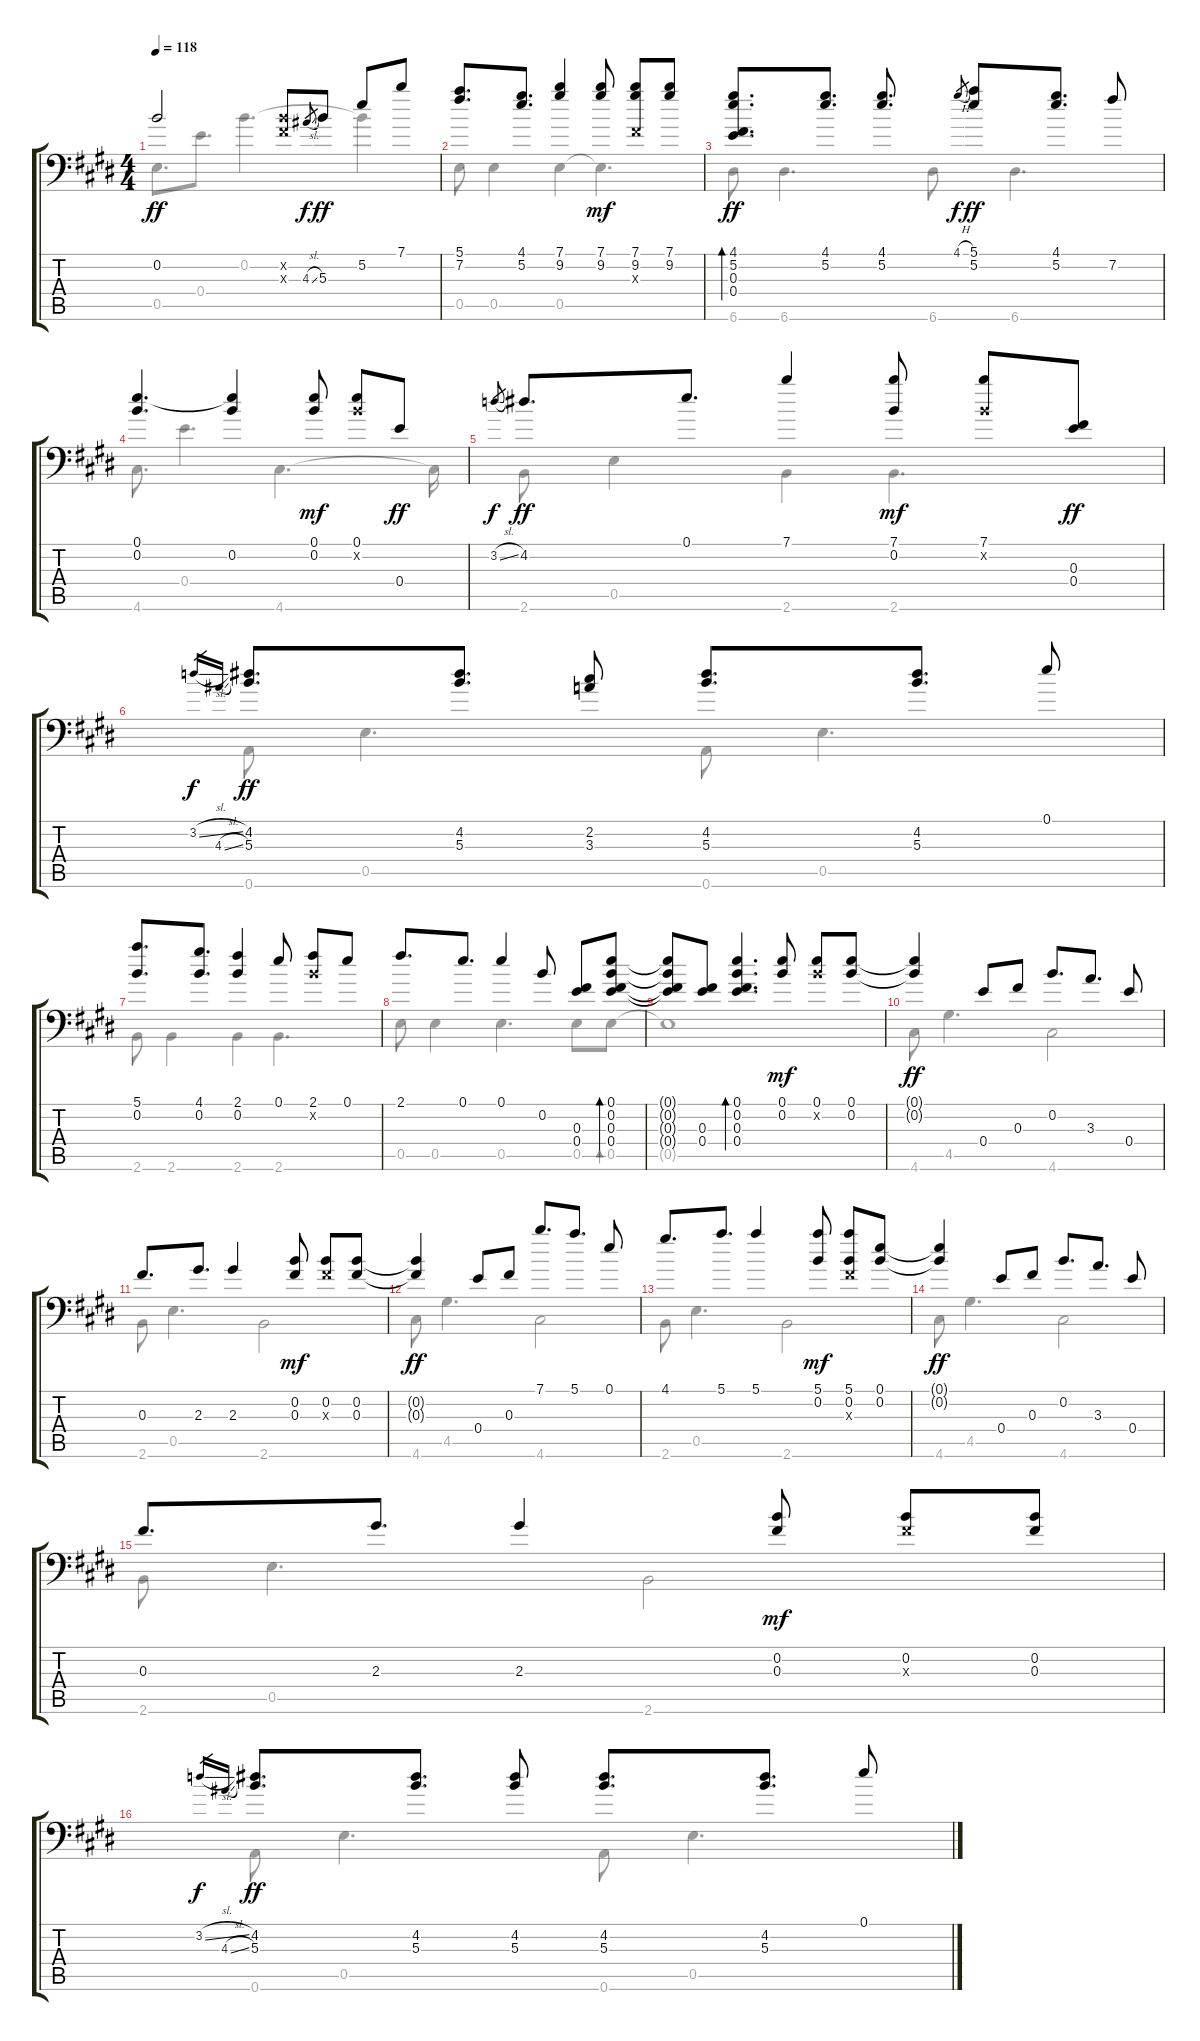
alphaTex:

\track "" {instrument acousticguitarsteel}
\staff {score tabs}
\tuning (E4 B3 Gb3 E3 E2 A1) {hide}
\voice
\ts (4 4)
\tempo 118
\clef f4
\ks e
0.2{t}.2{dy ff} (0.2{x} 0.3{x}).8 4.3{sl}.8{gr dy f} 5.3.8{dy ff} 5.2.8 7.1.8 |
(5.1 7.2).8{d} (4.1 5.2).8{d} (7.1 9.2).4 (7.1 9.2).8{dy mf} (7.1 9.2 0.3{x}).8 (7.1 9.2).8 |
(4.1 5.2 0.3 0.4).8{d bd 480 dy ff} (4.1 5.2).8{d} (4.1 5.2).8{d} 4.1{h}.8{gr dy f} (5.1 5.2).8{dy ff} (4.1 5.2).8{d} 7.2.8 |
(0.1 0.2).4{d} (0.1{t} 0.2).4 (0.1 0.2).8{dy mf} (0.1 0.2{x}).8 0.4.8{dy ff} |
3.2{sl}.8{gr dy f} 4.2.8{d dy ff} 0.1.8{d} 7.1.4 (7.1 0.2).8{dy mf} (7.1 0.2{x}).8 (0.3 0.4).8{dy ff} |
3.2{sl}.16{gr dy f} 4.3{sl}.16{gr} (4.2 5.3).8{d dy ff} (4.2 5.3).8{d} (2.2 3.3).8 (4.2 5.3).8{d} (4.2 5.3).8{d} 0.1.8 |
(5.1 0.2).8{d} (4.1 0.2).8{d} (2.1 0.2).4 0.1.8 (2.1 0.2{x}).8 0.1.8 |
2.1.8{d} 0.1.8{d} 0.1.4 0.2.8 (0.3 0.4).8 (0.1 0.2 0.3 0.4).8{bd 60} |
(0.1{t} 0.2{t} 0.3{t} 0.4{t}).8 (0.3 0.4).8 (0.1 0.2 0.3 0.4).4{d bd 60} (0.1 0.2).8{dy mf} (0.1 0.2{x}).8 (0.1 0.2).8 |
(0.1{t} 0.2{t}).4{dy ff} 0.4.8 0.3.8 0.2.8{d} 3.3.8{d} 0.4.8 |
0.3.8{d} 2.3.8{d} 2.3.4 (0.2 0.3).8{dy mf} (0.2 0.3{x}).8 (0.2 0.3).8 |
(0.2{t} 0.3{t}).4{dy ff} 0.4.8 0.3.8 7.1.8{d} 5.1.8{d} 0.1.8 |
4.1.8{d} 5.1.8{d} 5.1.4 (5.1 0.2).8{dy mf} (5.1 0.2 0.3{x}).8 (0.1 0.2).8 |
(0.1{t} 0.2{t}).4{dy ff} 0.4.8 0.3.8 0.2.8{d} 3.3.8{d} 0.4.8 |
0.3.8{d} 2.3.8{d} 2.3.4 (0.2 0.3).8{dy mf} (0.2 0.3{x}).8 (0.2 0.3).8 |
3.2{sl}.16{gr dy f} 4.3{sl}.16{gr} (4.2 5.3).8{d dy ff} (4.2 5.3).8{d} (4.2 5.3).8 (4.2 5.3).8{d} (4.2 5.3).8{d} 0.1.8
\voice
\clef f4
\ottava regular
\simile none
\ks e
0.5.8{d dy ff} 0.4.8{d} 0.2.4{d} 0.2{t}.4 |
0.5.8 0.5.4 0.5.4 0.5{t}.4{d} |
6.6.8 6.6.4{d} 6.6.8 6.6.4{d} |
4.6.8{d} 0.4.4{d} 4.6.4{d} 4.6{t}.16 |
2.6.8 0.5.4 2.6.4 2.6.4{d} |
0.6.8 0.5.4{d} 0.6.8 0.5.4{d} |
2.6.8 2.6.4 2.6.4 2.6.4{d} |
0.5.8 0.5.4 0.5.4{d} 0.5.8 0.5.8{bd 480} |
0.5{t}.1 |
4.6.8 4.5.4{d} 4.6.2 |
2.6.8 0.5.4{d} 2.6.2 |
4.6.8 4.5.4{d} 4.6.2 |
2.6.8 0.5.4{d} 2.6.2 |
4.6.8 4.5.4{d} 4.6.2 |
2.6.8 0.5.4{d} 2.6.2 |
0.6.8 0.5.4{d} 0.6.8 0.5.4{d}
